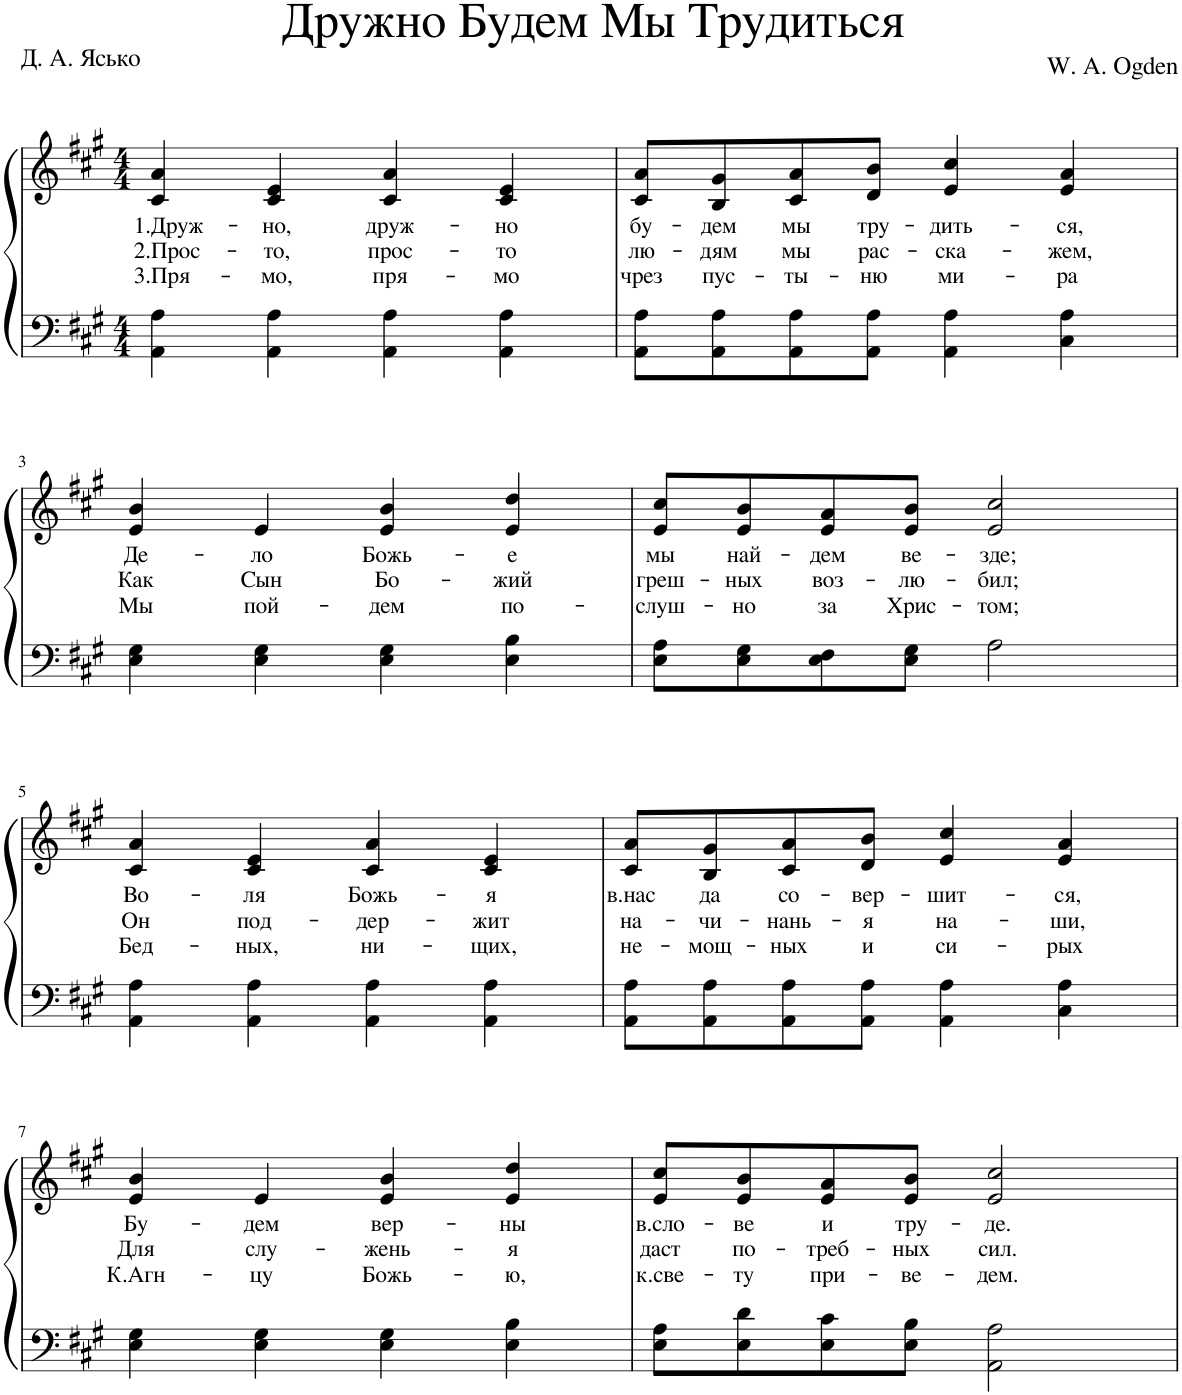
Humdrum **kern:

**kern	**kern	**text	**text	**text
*part1	*part1	*part1	*part1	*part1
*staff2	*staff1	*staff1	*staff1	*staff1
*I"Piano	*	*	*	*
*I'Pno.	*	*	*	*
*clefF4	*clefG2	*	*	*
*k[f#c#g#]	*k[f#c#g#]	*	*	*
*M4/4	*M4/4	*	*	*
=1	=1	=1	=1	=1
!	!	!LO:LY:b	!LO:LY:b	!LO:LY:b
4AA\ 4A\	4c#/ 4a/	1.Друж-	2.Прос-	3.Пря-
!	!	!LO:LY:b	!LO:LY:b	!LO:LY:b
4AA\ 4A\	4c#/ 4e/	-но,	-то,	-мо,
!	!	!LO:LY:b	!LO:LY:b	!LO:LY:b
4AA\ 4A\	4c#/ 4a/	друж-	прос-	пря-
!	!	!LO:LY:b	!LO:LY:b	!LO:LY:b
4AA\ 4A\	4c#/ 4e/	-но	-то	-мо
=2	=2	=2	=2	=2
!	!	!LO:LY:b	!LO:LY:b	!LO:LY:b
8AA\ 8A\L	8c#/ 8a/L	бу-	лю-	чрез
!	!	!LO:LY:b	!LO:LY:b	!LO:LY:b
8AA\ 8A\	8B/ 8g#/	-дем	-дям	пус-
!	!	!LO:LY:b	!LO:LY:b	!LO:LY:b
8AA\ 8A\	8c#/ 8a/	мы	мы	-ты-
!	!	!LO:LY:b	!LO:LY:b	!LO:LY:b
8AA\ 8A\J	8d/ 8b/J	тру-	рас-	-ню
!	!	!LO:LY:b	!LO:LY:b	!LO:LY:b
4AA\ 4A\	4e/ 4cc#/	-дить-	-ска-	ми-
!	!	!LO:LY:b	!LO:LY:b	!LO:LY:b
4C#\ 4A\	4e/ 4a/	-ся,	-жем,	-ра
!!LO:LB:g=z
=3	=3	=3	=3	=3
!	!	!LO:LY:b	!LO:LY:b	!LO:LY:b
4E\ 4G#\	4e/ 4b/	Де-	Как	Мы
!	!	!LO:LY:b	!LO:LY:b	!LO:LY:b
4E\ 4G#\	4e/	-ло	Сын	пой-
!	!	!LO:LY:b	!LO:LY:b	!LO:LY:b
4E\ 4G#\	4e/ 4b/	Божь-	Бо-	-дем
!	!	!LO:LY:b	!LO:LY:b	!LO:LY:b
4E\ 4B\	4e/ 4dd/	-е	-жий	по-
=4	=4	=4	=4	=4
!	!	!LO:LY:b	!LO:LY:b	!LO:LY:b
8E\ 8A\L	8e/ 8cc#/L	мы	греш-	-слуш-
!	!	!LO:LY:b	!LO:LY:b	!LO:LY:b
8E\ 8G#\	8e/ 8b/	най-	-ных	-но
!	!	!LO:LY:b	!LO:LY:b	!LO:LY:b
8E\ 8F#\	8e/ 8a/	-дем	воз-	за
!	!	!LO:LY:b	!LO:LY:b	!LO:LY:b
8E\ 8G#\J	8e/ 8b/J	ве-	-лю-	Хрис-
!	!	!LO:LY:b	!LO:LY:b	!LO:LY:b
2A\	2e/ 2cc#/	-зде;	-бил;	-том;
!!LO:LB:g=z
=5	=5	=5	=5	=5
!	!	!LO:LY:b	!LO:LY:b	!LO:LY:b
4AA\ 4A\	4c#/ 4a/	Во-	Он	Бед-
!	!	!LO:LY:b	!LO:LY:b	!LO:LY:b
4AA\ 4A\	4c#/ 4e/	-ля	под-	-ных,
!	!	!LO:LY:b	!LO:LY:b	!LO:LY:b
4AA\ 4A\	4c#/ 4a/	Божь-	-дер-	ни-
!	!	!LO:LY:b	!LO:LY:b	!LO:LY:b
4AA\ 4A\	4c#/ 4e/	-я	-жит	-щих,
=6	=6	=6	=6	=6
!	!	!LO:LY:b	!LO:LY:b	!LO:LY:b
8AA\ 8A\L	8c#/ 8a/L	в.нас	на-	не-
!	!	!LO:LY:b	!LO:LY:b	!LO:LY:b
8AA\ 8A\	8B/ 8g#/	да	-чи-	-мощ-
!	!	!LO:LY:b	!LO:LY:b	!LO:LY:b
8AA\ 8A\	8c#/ 8a/	со-	-нань-	-ных
!	!	!LO:LY:b	!LO:LY:b	!LO:LY:b
8AA\ 8A\J	8d/ 8b/J	-вер-	-я	и
!	!	!LO:LY:b	!LO:LY:b	!LO:LY:b
4AA\ 4A\	4e/ 4cc#/	-шит-	на-	си-
!	!	!LO:LY:b	!LO:LY:b	!LO:LY:b
4C#\ 4A\	4e/ 4a/	-ся,	-ши,	-рых
!!LO:LB:g=z
=7	=7	=7	=7	=7
!	!	!LO:LY:b	!LO:LY:b	!LO:LY:b
4E\ 4G#\	4e/ 4b/	Бу-	Для	К.Агн-
!	!	!LO:LY:b	!LO:LY:b	!LO:LY:b
4E\ 4G#\	4e/	-дем	слу-	-цу
!	!	!LO:LY:b	!LO:LY:b	!LO:LY:b
4E\ 4G#\	4e/ 4b/	вер-	-жень-	Божь-
!	!	!LO:LY:b	!LO:LY:b	!LO:LY:b
4E\ 4B\	4e/ 4dd/	-ны	-я	-ю,
=8	=8	=8	=8	=8
!	!	!LO:LY:b	!LO:LY:b	!LO:LY:b
8E\ 8A\L	8e/ 8cc#/L	в.сло-	даст	к.све-
!	!	!LO:LY:b	!LO:LY:b	!LO:LY:b
8E\ 8d\	8e/ 8b/	-ве	по-	-ту
!	!	!LO:LY:b	!LO:LY:b	!LO:LY:b
8E\ 8c#\	8e/ 8a/	и	-треб-	при-
!	!	!LO:LY:b	!LO:LY:b	!LO:LY:b
8E\ 8B\J	8e/ 8b/J	тру-	-ных	-ве-
!	!	!LO:LY:b	!LO:LY:b	!LO:LY:b
2AA\ 2A\	2e/ 2cc#/	-де.	сил.	-дем.
=	=	=	=	=
*-	*-	*-	*-	*-
